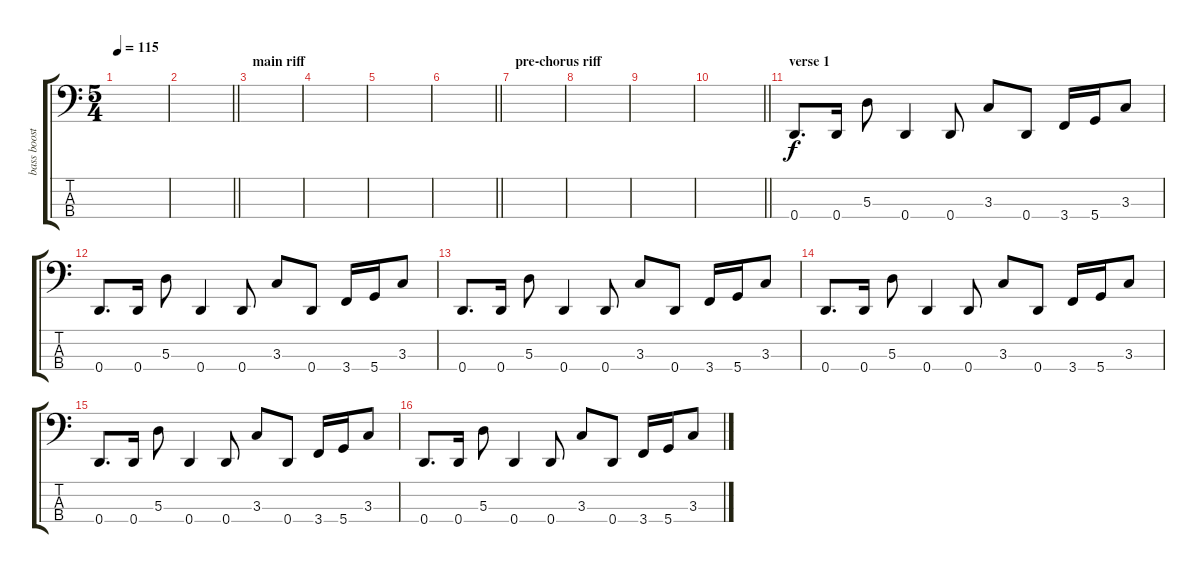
\track ("bass boost" "bass boost") {instrument slapbass2}
\staff {score tabs}
\tuning (G2 D2 A1 D1) {hide}
\ts (5 4)
\tempo 115
\clef f4
\ks c
|
\barLineRight lightlight
|
\section ("" "main riff")
|
|
|
\barLineRight lightlight
|
\section ("" "pre-chorus riff")
|
|
|
\barLineRight lightlight
|
\section ("" "verse 1")
0.4.8{d} 0.4.16 5.3.8 0.4.4 0.4.8 3.3.8 0.4.8 3.4.16 5.4.16 3.3.8 |
0.4.8{d} 0.4.16 5.3.8 0.4.4 0.4.8 3.3.8 0.4.8 3.4.16 5.4.16 3.3.8 |
0.4.8{d} 0.4.16 5.3.8 0.4.4 0.4.8 3.3.8 0.4.8 3.4.16 5.4.16 3.3.8 |
0.4.8{d} 0.4.16 5.3.8 0.4.4 0.4.8 3.3.8 0.4.8 3.4.16 5.4.16 3.3.8 |
0.4.8{d} 0.4.16 5.3.8 0.4.4 0.4.8 3.3.8 0.4.8 3.4.16 5.4.16 3.3.8 |
0.4.8{d} 0.4.16 5.3.8 0.4.4 0.4.8 3.3.8 0.4.8 3.4.16 5.4.16 3.3.8
